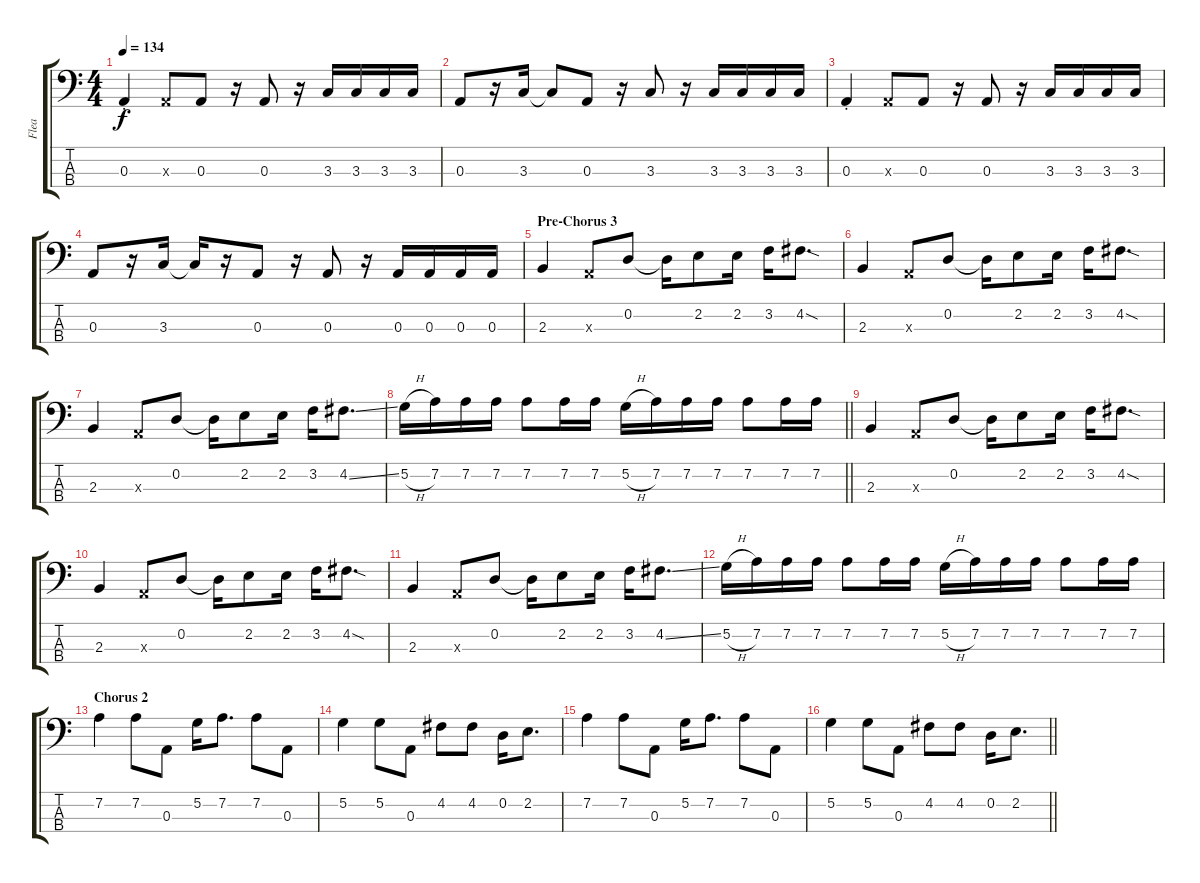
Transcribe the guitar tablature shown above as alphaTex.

\track ("Flea" "Flea") {instrument electricbassfinger}
\staff {score tabs}
\tuning (G2 D2 A1 E1) {hide}
\ts (4 4)
\tempo 134
\clef f4
\ks c
0.3{st}.4{dy f} 0.3{x}.8 0.3.8 r.16 0.3.8 r.16 3.3.16 3.3.16 3.3.16 3.3.16 |
0.3.8 r.16 3.3.16 3.3{t}.8 0.3.8 r.16 3.3.8 r.16 3.3.16 3.3.16 3.3.16 3.3.16 |
0.3{st}.4 0.3{x}.8 0.3.8 r.16 0.3.8 r.16 3.3.16 3.3.16 3.3.16 3.3.16 |
0.3.8 r.16 3.3.16 3.3{t}.16 r.16 0.3.8 r.16 0.3.8 r.16 0.3.16 0.3.16 0.3.16 0.3.16 |
\section ("" "Pre-Chorus 3")
2.3.4 0.3{x}.8 0.2.8 0.2{t}.16 2.2.8 2.2.16 3.2.16 4.2{sod}.8{d} |
2.3.4 0.3{x}.8 0.2.8 0.2{t}.16 2.2.8 2.2.16 3.2.16 4.2{sod}.8{d} |
2.3.4 0.3{x}.8 0.2.8 0.2{t}.16 2.2.8 2.2.16 3.2.16 4.2{ss}.8{d} |
\barLineRight lightlight
5.2{h}.16 7.2.16 7.2.16 7.2.16 7.2.8 7.2.16 7.2.16 5.2{h}.16 7.2.16 7.2.16 7.2.16 7.2.8 7.2.16 7.2.16 |
2.3.4 0.3{x}.8 0.2.8 0.2{t}.16 2.2.8 2.2.16 3.2.16 4.2{sod}.8{d} |
2.3.4 0.3{x}.8 0.2.8 0.2{t}.16 2.2.8 2.2.16 3.2.16 4.2{sod}.8{d} |
2.3.4 0.3{x}.8 0.2.8 0.2{t}.16 2.2.8 2.2.16 3.2.16 4.2{ss}.8{d} |
5.2{h}.16 7.2.16 7.2.16 7.2.16 7.2.8 7.2.16 7.2.16 5.2{h}.16 7.2.16 7.2.16 7.2.16 7.2.8 7.2.16 7.2.16 |
\section ("" "Chorus 2")
7.2.4 7.2.8 0.3.8 5.2.16 7.2.8{d} 7.2.8 0.3.8 |
5.2.4 5.2.8 0.3.8 4.2.8 4.2.8 0.2.16 2.2.8{d} |
7.2.4 7.2.8 0.3.8 5.2.16 7.2.8{d} 7.2.8 0.3.8 |
\barLineRight lightlight
5.2.4 5.2.8 0.3.8 4.2.8 4.2.8 0.2.16 2.2.8{d}
